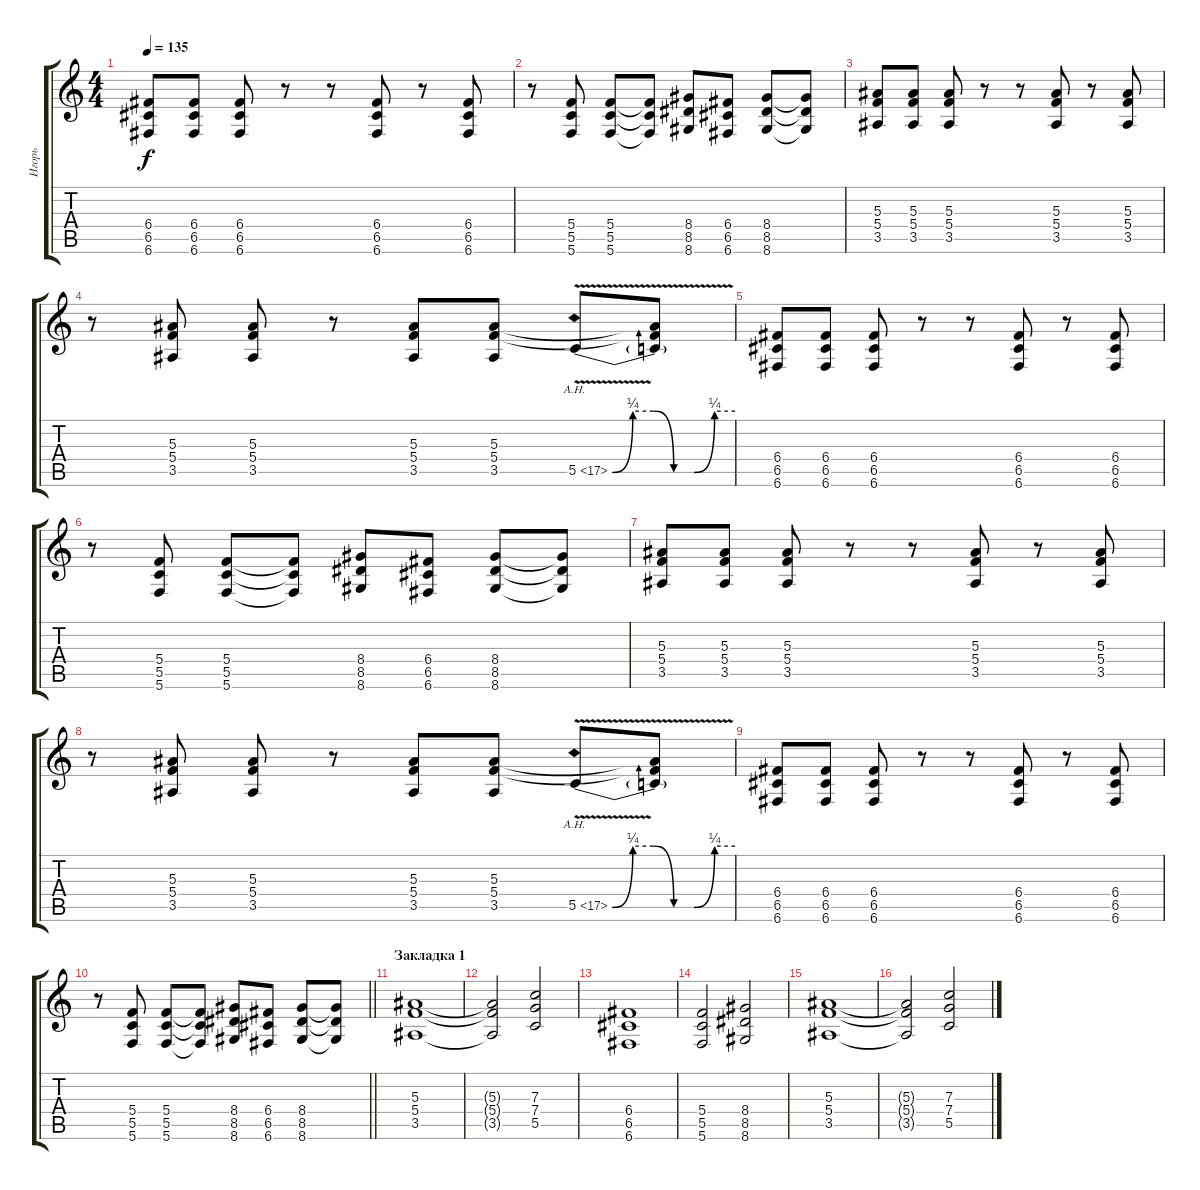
\track ("Игорь" "Игорь") {instrument distortionguitar}
\staff {score tabs}
\tuning (D4 A3 F3 C3 G2 C2) {hide}
\ts (4 4)
\tempo 135
\clef g2
\ks c
(6.4 6.5 6.6).8{dy f} (6.4 6.5 6.6).8 (6.4 6.5 6.6).8 r.8 r.8 (6.4 6.5 6.6).8 r.8 (6.4 6.5 6.6).8 |
r.8 (5.4 5.5 5.6).8 (5.4 5.5 5.6).8 (5.4{t} 5.5{t} 5.6{t}).8 (8.4 8.5 8.6).8 (6.4 6.5 6.6).8 (8.4 8.5 8.6).8 (8.4{t} 8.5{t} 8.6{t}).8 |
(5.3 5.4 3.5).8 (5.3 5.4 3.5).8 (5.3 5.4 3.5).8 r.8 r.8 (5.3 5.4 3.5).8 r.8 (5.3 5.4 3.5).8 |
r.8 (5.3 5.4 3.5).8 (5.3 5.4 3.5).8 r.8 (5.3 5.4 3.5).8 (5.3 5.4 3.5).8 5.5{be (custom 0 0 10 1 20 1 30 0 40 0 50 1 60 1) ah 12 v}.8 (5.3{t} 5.4{t} 5.5{t}).8 |
(6.4 6.5 6.6).8 (6.4 6.5 6.6).8 (6.4 6.5 6.6).8 r.8 r.8 (6.4 6.5 6.6).8 r.8 (6.4 6.5 6.6).8 |
r.8 (5.4 5.5 5.6).8 (5.4 5.5 5.6).8 (5.4{t} 5.5{t} 5.6{t}).8 (8.4 8.5 8.6).8 (6.4 6.5 6.6).8 (8.4 8.5 8.6).8 (8.4{t} 8.5{t} 8.6{t}).8 |
(5.3 5.4 3.5).8 (5.3 5.4 3.5).8 (5.3 5.4 3.5).8 r.8 r.8 (5.3 5.4 3.5).8 r.8 (5.3 5.4 3.5).8 |
r.8 (5.3 5.4 3.5).8 (5.3 5.4 3.5).8 r.8 (5.3 5.4 3.5).8 (5.3 5.4 3.5).8 5.5{be (custom 0 0 10 1 20 1 30 0 40 0 50 1 60 1) ah 12 v}.8 (5.3{t} 5.4{t} 5.5{t}).8 |
(6.4 6.5 6.6).8 (6.4 6.5 6.6).8 (6.4 6.5 6.6).8 r.8 r.8 (6.4 6.5 6.6).8 r.8 (6.4 6.5 6.6).8 |
\barLineRight lightlight
r.8 (5.4 5.5 5.6).8 (5.4 5.5 5.6).8 (5.4{t} 5.5{t} 5.6{t}).8 (8.4 8.5 8.6).8 (6.4 6.5 6.6).8 (8.4 8.5 8.6).8 (8.4{t} 8.5{t} 8.6{t}).8 |
\section ("" "Закладка 1")
(5.3 5.4 3.5).1{volume 14} |
(5.3{t} 5.4{t} 3.5{t}).2 (7.3 7.4 5.5).2 |
(6.4 6.5 6.6).1 |
(5.4 5.5 5.6).2 (8.4 8.5 8.6).2 |
(5.3 5.4 3.5).1 |
(5.3{t} 5.4{t} 3.5{t}).2 (7.3 7.4 5.5).2
